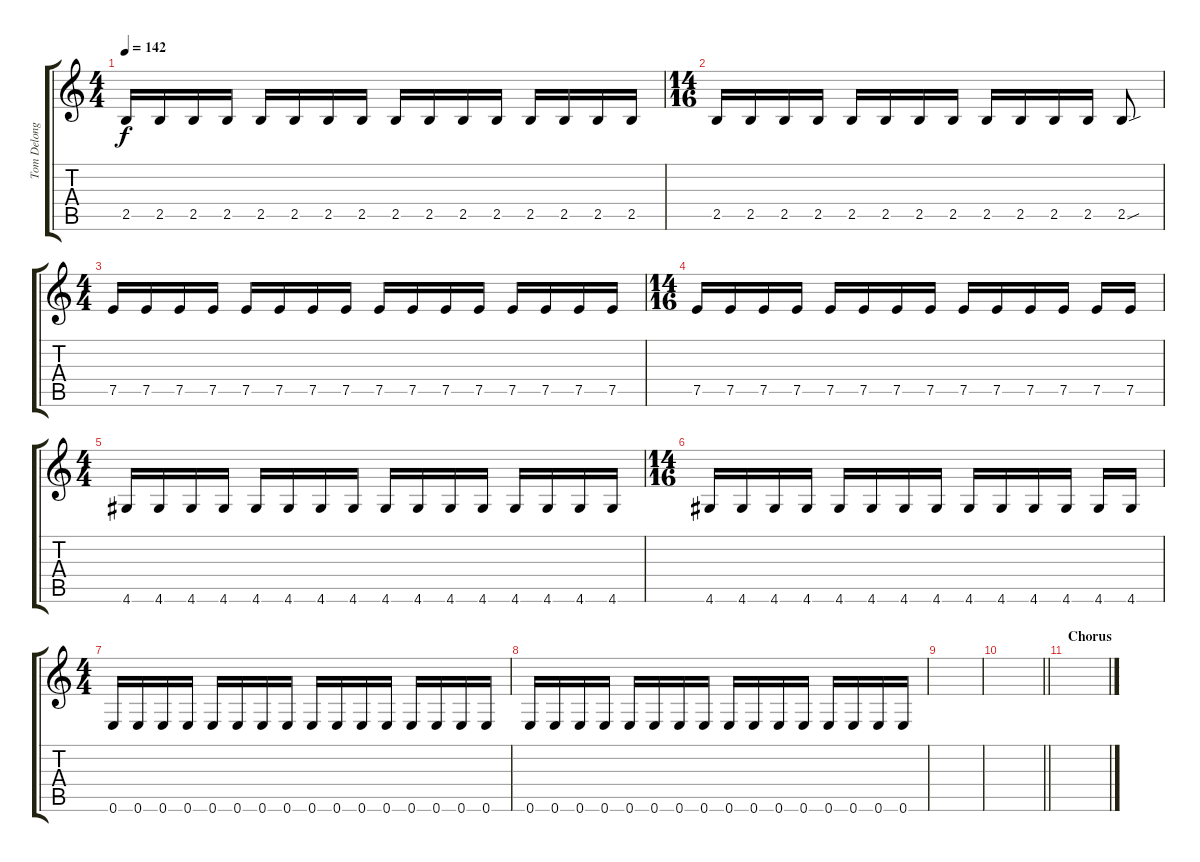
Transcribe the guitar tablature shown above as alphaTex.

\track ("Tom Delonge - Guitar" "Tom Delong") {instrument overdrivenguitar}
\staff {score tabs}
\tuning (E4 B3 G3 D3 A2 E2) {hide}
\ts (4 4)
\tempo 142
\clef g2
\ks c
2.5.16{dy f} 2.5.16 2.5.16 2.5.16 2.5.16 2.5.16 2.5.16 2.5.16 2.5.16 2.5.16 2.5.16 2.5.16 2.5.16 2.5.16 2.5.16 2.5.16 |
\ts (14 16)
2.5.16 2.5.16 2.5.16 2.5.16 2.5.16 2.5.16 2.5.16 2.5.16 2.5.16 2.5.16 2.5.16 2.5.16 2.5{sou}.8 |
\ts (4 4)
7.5.16 7.5.16 7.5.16 7.5.16 7.5.16 7.5.16 7.5.16 7.5.16 7.5.16 7.5.16 7.5.16 7.5.16 7.5.16 7.5.16 7.5.16 7.5.16 |
\ts (14 16)
7.5.16 7.5.16 7.5.16 7.5.16 7.5.16 7.5.16 7.5.16 7.5.16 7.5.16 7.5.16 7.5.16 7.5.16 7.5.16 7.5.16 |
\ts (4 4)
4.6.16 4.6.16 4.6.16 4.6.16 4.6.16 4.6.16 4.6.16 4.6.16 4.6.16 4.6.16 4.6.16 4.6.16 4.6.16 4.6.16 4.6.16 4.6.16 |
\ts (14 16)
4.6.16 4.6.16 4.6.16 4.6.16 4.6.16 4.6.16 4.6.16 4.6.16 4.6.16 4.6.16 4.6.16 4.6.16 4.6.16 4.6.16 |
\ts (4 4)
0.6.16 0.6.16 0.6.16 0.6.16 0.6.16 0.6.16 0.6.16 0.6.16 0.6.16 0.6.16 0.6.16 0.6.16 0.6.16 0.6.16 0.6.16 0.6.16 |
0.6.16 0.6.16 0.6.16 0.6.16 0.6.16 0.6.16 0.6.16 0.6.16 0.6.16 0.6.16 0.6.16 0.6.16 0.6.16 0.6.16 0.6.16 0.6.16 |
|
\barLineRight lightlight
|
\section ("" "Chorus")
